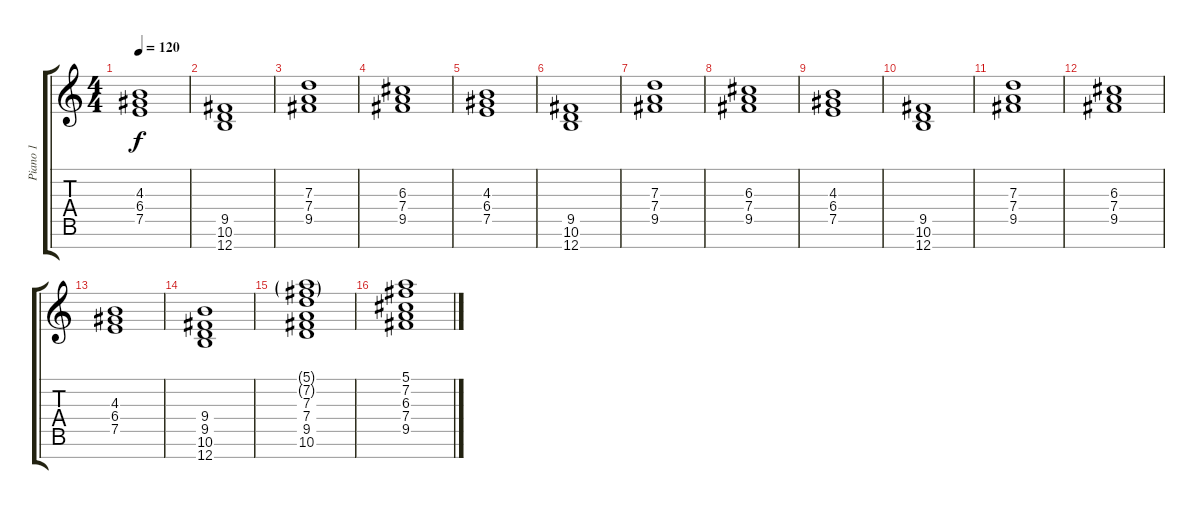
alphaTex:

\track ("Piano 1" "Piano 1") {instrument acousticgrandpiano}
\staff {score tabs}
\tuning (E5 B4 G4 D4 A3 E3 B2) {hide}
\ts (4 4)
\tempo 120
\clef g2
\ks c
(4.3 6.4 7.5).1{dy f} |
(9.5 10.6 12.7).1 |
(7.3 7.4 9.5).1 |
(6.3 7.4 9.5).1 |
(4.3 6.4 7.5).1 |
(9.5 10.6 12.7).1 |
(7.3 7.4 9.5).1 |
(6.3 7.4 9.5).1 |
(4.3 6.4 7.5).1 |
(9.5 10.6 12.7).1 |
(7.3 7.4 9.5).1 |
(6.3 7.4 9.5).1 |
(4.3 6.4 7.5).1 |
(9.4 9.5 10.6 12.7).1 |
(5.1{g} 7.2{g} 7.3 7.4 9.5 10.6).1 |
(5.1 7.2 6.3 7.4 9.5).1
